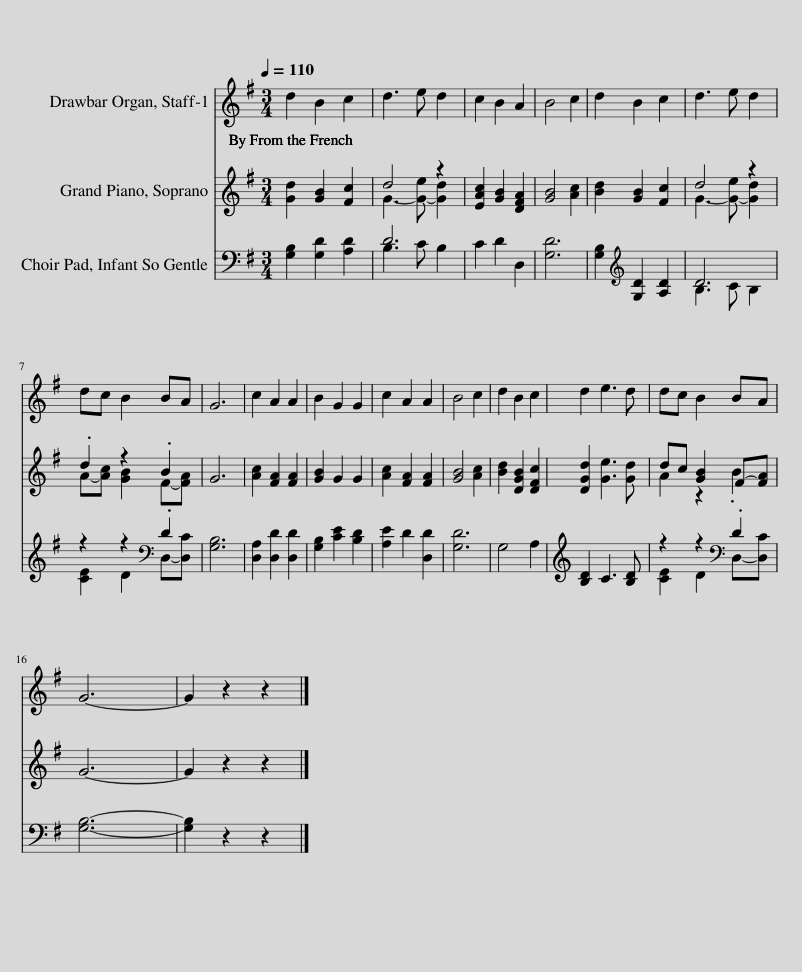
X:1
%%score 1 ( 2 3 ) ( 4 5 )
L:1/8
Q:1/4=110
M:3/4
I:linebreak $
K:G
V:1 treble
V:2 treble
V:3 treble
V:4 bass
V:5 bass
V:1
 d2 B2 c2 | d3 e d2 | c2 B2 A2 | B4 c2 | d2 B2 c2 | %5
 d3 e d2 |$ dc B2 BA | G6 | c2 A2 A2 | B2 G2 G2 | %10
 c2 A2 A2 | B4 c2 | d2 B2 c2 | d2 e3 d | dc B2 BA |$ %15
 G6- | G2 z2 z2 |] %17
V:2
 [Gd]2 [GB]2 [Fc]2 | d4 z2 | [EAc]2 [GB]2 [DFA]2 | [GB]4 [Ac]2 | [Bd]2 [GB]2 [Fc]2 | %5
 d4 z2 |$ .d2 z2 .B2 | G6 | [Ac]2 [FA]2 [FA]2 | [GB]2 G2 G2 | %10
 [Ac]2 [FA]2 [FA]2 | [GB]4 [Ac]2 | [Bd]2 [DGB]2 [DFc]2 | [DGd]2 [Ge]3 [Gd] | dc [GB]2 F-[FA] |$ %15
 G6- | G2 z2 z2 |] %17
V:3
 x6 | G3- [G-e] [Gd]2 | x6 | x6 | x6 | %5
 G3- [G-e] [Gd]2 |$ A-[Ac] [GB]2 F-[FA] | x6 | x6 | x6 | %10
 x6 | x6 | x6 | x6 | A2 z2 .B2 |$ %15
 x6 | x6 |] %17
V:4
 [G,B,]2 [G,D]2 [A,D]2 | D6 | C2 D2 D,2 | [G,D]6 | [G,B,]2[K:treble] [G,D]2 [A,D]2 | %5
 D6 |$ z2 z2[K:bass] .D2 | [G,B,]6 | [D,A,]2 [D,D]2 [D,D]2 | [G,B,]2 [CE]2 [B,D]2 | %10
 [A,E]2 D2 [D,D]2 | [G,D]6 | G,4 A,2 | [B,D]2 C3 [B,D] | z2 z2[K:bass] .D2 |$ %15
 [G,B,]6- | [G,B,]2 z2 z2 |] %17
V:5
 x6 | B,3 C B,2 | x6 | x6 | x2[K:treble] x4 | %5
 B,3 C B,2 |$ [CE]2 D2[K:bass] D,-[D,C] | x6 | x6 | x6 | %10
 x6 | x6 | x6 | x6 | [CE]2 D2[K:bass] D,-[D,C] |$ %15
 x6 | x6 |] %17
